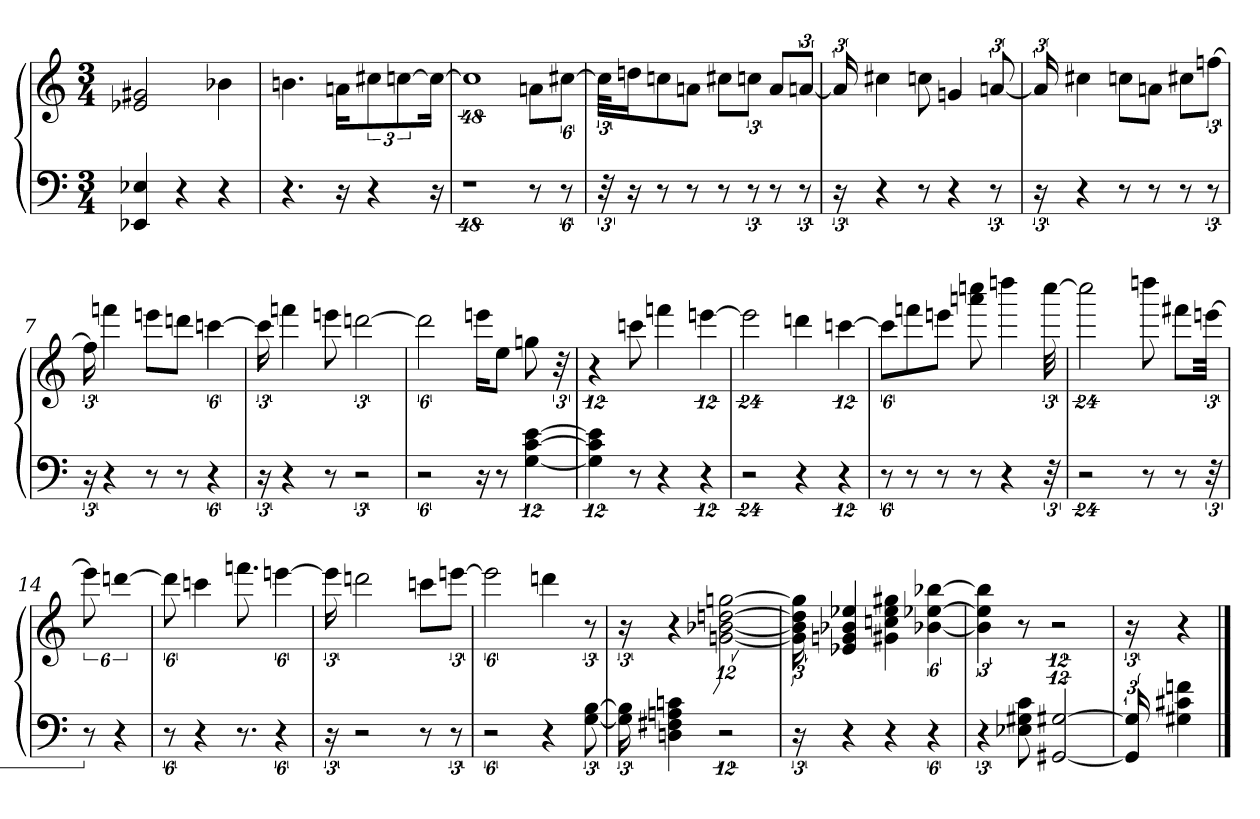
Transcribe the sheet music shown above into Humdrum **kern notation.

**kern	**kern
*part2	*part1
*staff2	*staff1
*clefF4	*clefG2
*M3/4	*M3/4
=1	=1
4EE-X 4E-X	2e-X 2g#X
4r	.
4r	4b-X
=2	=2
4.r	4.bn
16r	16an\KL
4r	12cc#X\J
.	[6ccn
16r	16cc_
=3	=3
48%25r	48%25cc]
8r	8an\L
48%5r	[48%5cc#X\J
=4	=4
48r	48cc#\KLL]
16r	16ddn\J
8r	8ccn\
8r	8an\J
8r	8cc#X\L
12r	12ccn\J
8r	8a/L
12r	[12an/J
=5	=5
24r	24a]
4r	4cc#X
8r	8ccn
4r	4gn
12r	[12an
=6	=6
24r	24a]
4r	4cc#X
8r	8ccn\L
8r	8an\J
8r	8cc#X\L
12r	[12ffn\J
=7	=7
24r	24ff]
4r	4fffn
8r	8eeen\L
8r	8dddn\J
24%5r	[24%5cccn
=8	=8
24r	24ccc]
4r	4fffn
8r	8eeen
3r	[3dddn
=9	=9
12%5r	12%5ddd]
16r	16eeen\KL
8r	8ee\J
[48%7G [48%7c [48%7e	8ggn
.	48r
=10	=10
48%11G] 48%11c] 48%11e]	48%11r
8r	8cccn
4r	4fffn
48%7r	[48%7eeen
=11	=11
48%17r	48%17eee]
4r	4dddn
48%7r	[48%7cccn
=12	=12
48%5r	48%5ccc\L]
8r	8fffn\
8r	8eeen\J
8r	8aaan 8ccccn
4r	4ddddn
48r	[48cccc
=13	=13
48%23r	48%23cccc]
8r	8ddddn
8r	8fff#X\L
48r	[48eeen\Jkk
=14	=14
48%5r	48%5eee]
48%31r	[48%31dddn
=15	=15
48%5r	48%5ddd]
4r	4cccn
8.r	8.fffn
24%5r	[24%5eeen
=16	=16
24r	24eee]
2r	2dddn
8r	8cccn\L
12r	[12eeen\J
=17	=17
12%5r	12%5eee]
4r	4dddn
[12G [12B	12r
=18	=18
24G] 24B]	24r
4Dn 4F#X 4An 4cn	4r
24%11r	[24%11gn [24%11b-X [24%11ddn [24%11ggn
=19	=19
24r	24g] 24b-] 24dd] 24gg]
4r	4e-X 4gn 4b-X 4ee-X
4r	4g#X 4ccn 4ee- 4gg#X
24%5r	[24%5b-X [24%5ee-X [24%5bb-X
=20	=20
6r	6b-] 6ee-] 6bb-]
8E-X 8G#X 8c	8r
[24%11GG#X [24%11G#X	24%11r
=21	=21
24GG#] 24G#]	24r
4G#X 4c#X 4fn	4r
==	==
*-	*-
